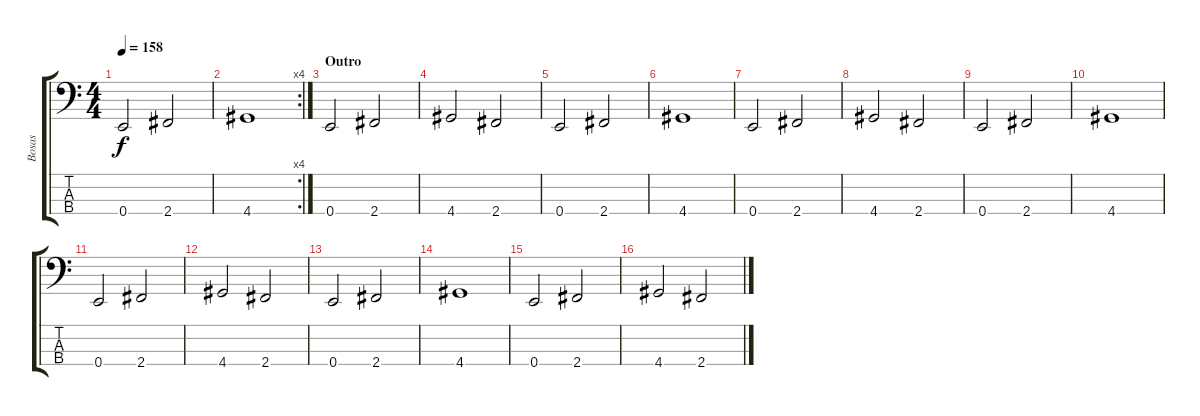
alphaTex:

\track ("Bosas" "Bosas") {instrument electricbassfinger}
\staff {score tabs}
\tuning (G2 D2 A1 E1) {hide}
\ts (4 4)
\tempo 158
\clef f4
\ks c
0.4.2{dy f} 2.4.2 |
\rc 4
4.4.1 |
\section ("" "Outro")
0.4.2 2.4.2 |
4.4.2 2.4.2 |
0.4.2 2.4.2 |
4.4.1 |
0.4.2 2.4.2 |
4.4.2 2.4.2 |
0.4.2 2.4.2 |
4.4.1 |
0.4.2 2.4.2 |
4.4.2 2.4.2 |
0.4.2 2.4.2 |
4.4.1 |
0.4.2 2.4.2 |
4.4.2 2.4.2
